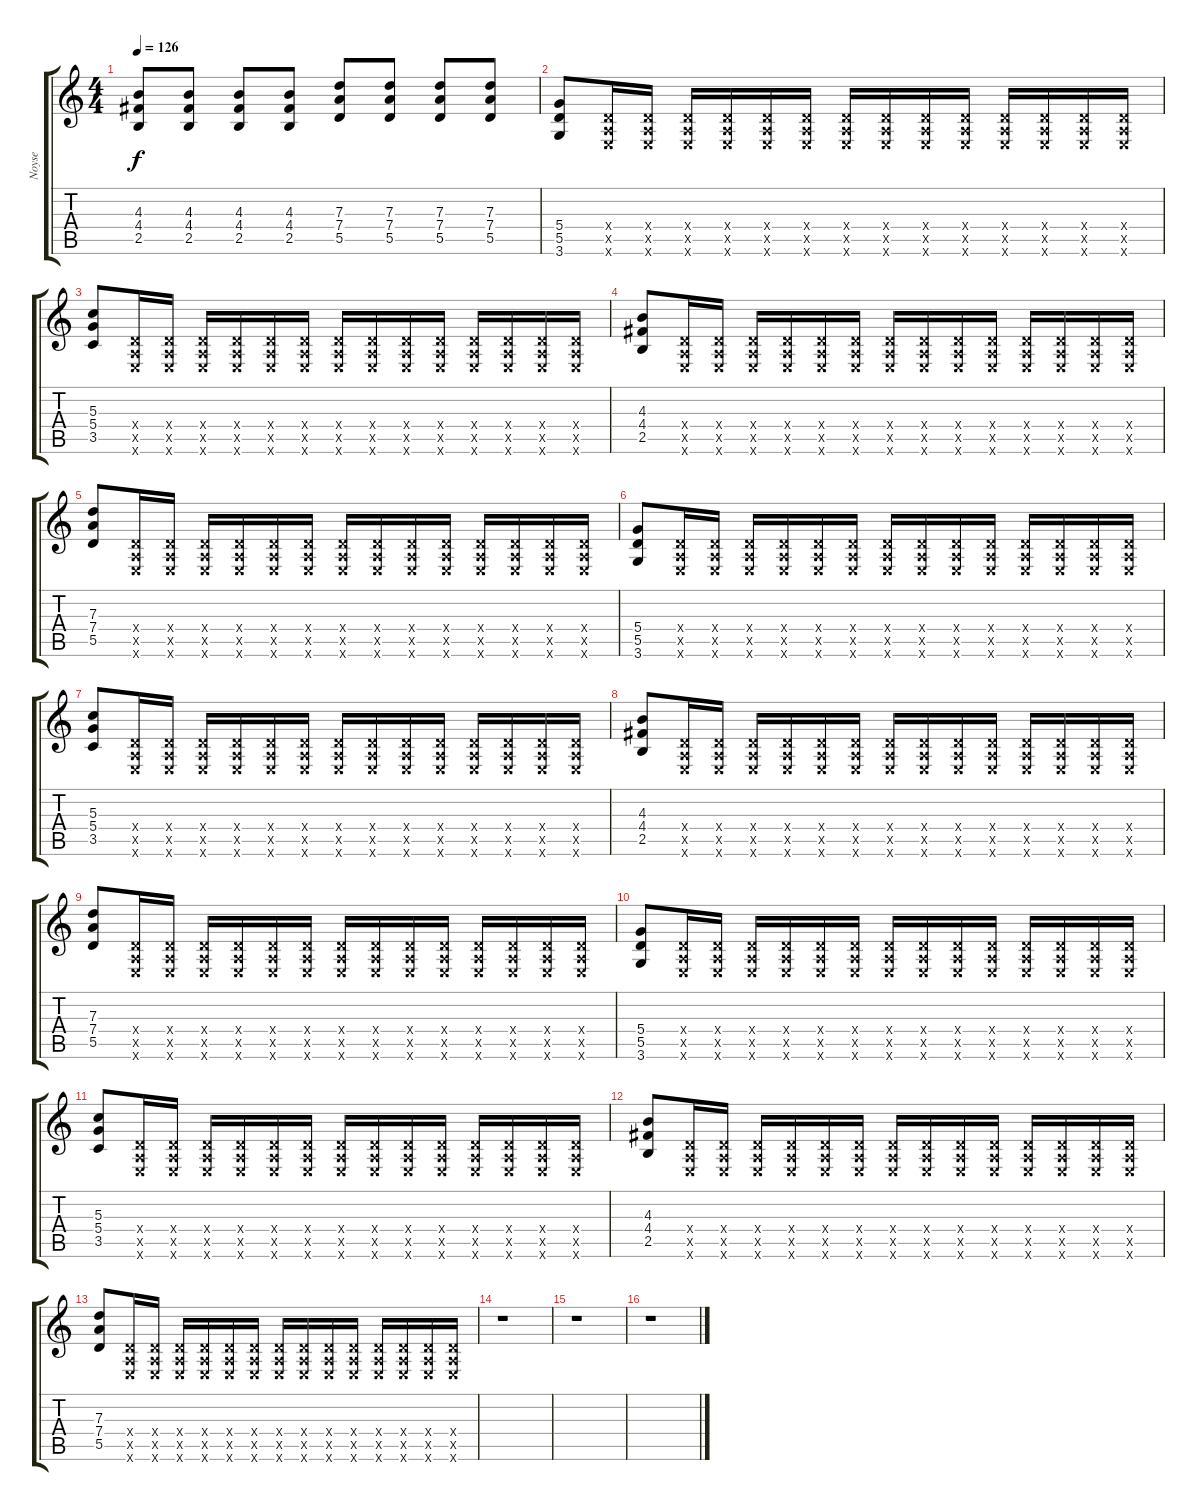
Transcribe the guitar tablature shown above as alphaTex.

\track ("Noyse" "Noyse") {instrument distortionguitar}
\staff {score tabs}
\tuning (E4 B3 G3 D3 A2 E2) {hide}
\ts (4 4)
\tempo 126
\clef g2
\ks c
(4.3 4.4 2.5).8{dy f} (4.3 4.4 2.5).8 (4.3 4.4 2.5).8 (4.3 4.4 2.5).8 (7.3 7.4 5.5).8 (7.3 7.4 5.5).8 (7.3 7.4 5.5).8 (7.3 7.4 5.5).8 |
(5.4 5.5 3.6).8{volume 13} (0.4{x} 0.5{x} 0.6{x}).16 (0.4{x} 0.5{x} 0.6{x}).16 (0.4{x} 0.5{x} 0.6{x}).16 (0.4{x} 0.5{x} 0.6{x}).16 (0.4{x} 0.5{x} 0.6{x}).16 (0.4{x} 0.5{x} 0.6{x}).16 (0.4{x} 0.5{x} 0.6{x}).16 (0.4{x} 0.5{x} 0.6{x}).16 (0.4{x} 0.5{x} 0.6{x}).16 (0.4{x} 0.5{x} 0.6{x}).16 (0.4{x} 0.5{x} 0.6{x}).16 (0.4{x} 0.5{x} 0.6{x}).16 (0.4{x} 0.5{x} 0.6{x}).16 (0.4{x} 0.5{x} 0.6{x}).16 |
(5.3 5.4 3.5).8 (0.4{x} 0.5{x} 0.6{x}).16 (0.4{x} 0.5{x} 0.6{x}).16 (0.4{x} 0.5{x} 0.6{x}).16 (0.4{x} 0.5{x} 0.6{x}).16 (0.4{x} 0.5{x} 0.6{x}).16 (0.4{x} 0.5{x} 0.6{x}).16 (0.4{x} 0.5{x} 0.6{x}).16 (0.4{x} 0.5{x} 0.6{x}).16 (0.4{x} 0.5{x} 0.6{x}).16 (0.4{x} 0.5{x} 0.6{x}).16 (0.4{x} 0.5{x} 0.6{x}).16 (0.4{x} 0.5{x} 0.6{x}).16 (0.4{x} 0.5{x} 0.6{x}).16 (0.4{x} 0.5{x} 0.6{x}).16 |
(4.3 4.4 2.5).8 (0.4{x} 0.5{x} 0.6{x}).16 (0.4{x} 0.5{x} 0.6{x}).16 (0.4{x} 0.5{x} 0.6{x}).16 (0.4{x} 0.5{x} 0.6{x}).16 (0.4{x} 0.5{x} 0.6{x}).16 (0.4{x} 0.5{x} 0.6{x}).16 (0.4{x} 0.5{x} 0.6{x}).16 (0.4{x} 0.5{x} 0.6{x}).16 (0.4{x} 0.5{x} 0.6{x}).16 (0.4{x} 0.5{x} 0.6{x}).16 (0.4{x} 0.5{x} 0.6{x}).16 (0.4{x} 0.5{x} 0.6{x}).16 (0.4{x} 0.5{x} 0.6{x}).16 (0.4{x} 0.5{x} 0.6{x}).16 |
(7.3 7.4 5.5).8 (0.4{x} 0.5{x} 0.6{x}).16 (0.4{x} 0.5{x} 0.6{x}).16 (0.4{x} 0.5{x} 0.6{x}).16 (0.4{x} 0.5{x} 0.6{x}).16 (0.4{x} 0.5{x} 0.6{x}).16 (0.4{x} 0.5{x} 0.6{x}).16 (0.4{x} 0.5{x} 0.6{x}).16 (0.4{x} 0.5{x} 0.6{x}).16 (0.4{x} 0.5{x} 0.6{x}).16 (0.4{x} 0.5{x} 0.6{x}).16 (0.4{x} 0.5{x} 0.6{x}).16 (0.4{x} 0.5{x} 0.6{x}).16 (0.4{x} 0.5{x} 0.6{x}).16 (0.4{x} 0.5{x} 0.6{x}).16 |
(5.4 5.5 3.6).8{volume 13} (0.4{x} 0.5{x} 0.6{x}).16 (0.4{x} 0.5{x} 0.6{x}).16 (0.4{x} 0.5{x} 0.6{x}).16 (0.4{x} 0.5{x} 0.6{x}).16 (0.4{x} 0.5{x} 0.6{x}).16 (0.4{x} 0.5{x} 0.6{x}).16 (0.4{x} 0.5{x} 0.6{x}).16 (0.4{x} 0.5{x} 0.6{x}).16 (0.4{x} 0.5{x} 0.6{x}).16 (0.4{x} 0.5{x} 0.6{x}).16 (0.4{x} 0.5{x} 0.6{x}).16 (0.4{x} 0.5{x} 0.6{x}).16 (0.4{x} 0.5{x} 0.6{x}).16 (0.4{x} 0.5{x} 0.6{x}).16 |
(5.3 5.4 3.5).8 (0.4{x} 0.5{x} 0.6{x}).16 (0.4{x} 0.5{x} 0.6{x}).16 (0.4{x} 0.5{x} 0.6{x}).16 (0.4{x} 0.5{x} 0.6{x}).16 (0.4{x} 0.5{x} 0.6{x}).16 (0.4{x} 0.5{x} 0.6{x}).16 (0.4{x} 0.5{x} 0.6{x}).16 (0.4{x} 0.5{x} 0.6{x}).16 (0.4{x} 0.5{x} 0.6{x}).16 (0.4{x} 0.5{x} 0.6{x}).16 (0.4{x} 0.5{x} 0.6{x}).16 (0.4{x} 0.5{x} 0.6{x}).16 (0.4{x} 0.5{x} 0.6{x}).16 (0.4{x} 0.5{x} 0.6{x}).16 |
(4.3 4.4 2.5).8 (0.4{x} 0.5{x} 0.6{x}).16 (0.4{x} 0.5{x} 0.6{x}).16 (0.4{x} 0.5{x} 0.6{x}).16 (0.4{x} 0.5{x} 0.6{x}).16 (0.4{x} 0.5{x} 0.6{x}).16 (0.4{x} 0.5{x} 0.6{x}).16 (0.4{x} 0.5{x} 0.6{x}).16 (0.4{x} 0.5{x} 0.6{x}).16 (0.4{x} 0.5{x} 0.6{x}).16 (0.4{x} 0.5{x} 0.6{x}).16 (0.4{x} 0.5{x} 0.6{x}).16 (0.4{x} 0.5{x} 0.6{x}).16 (0.4{x} 0.5{x} 0.6{x}).16 (0.4{x} 0.5{x} 0.6{x}).16 |
(7.3 7.4 5.5).8 (0.4{x} 0.5{x} 0.6{x}).16 (0.4{x} 0.5{x} 0.6{x}).16 (0.4{x} 0.5{x} 0.6{x}).16 (0.4{x} 0.5{x} 0.6{x}).16 (0.4{x} 0.5{x} 0.6{x}).16 (0.4{x} 0.5{x} 0.6{x}).16 (0.4{x} 0.5{x} 0.6{x}).16 (0.4{x} 0.5{x} 0.6{x}).16 (0.4{x} 0.5{x} 0.6{x}).16 (0.4{x} 0.5{x} 0.6{x}).16 (0.4{x} 0.5{x} 0.6{x}).16 (0.4{x} 0.5{x} 0.6{x}).16 (0.4{x} 0.5{x} 0.6{x}).16 (0.4{x} 0.5{x} 0.6{x}).16 |
(5.4 5.5 3.6).8{volume 13} (0.4{x} 0.5{x} 0.6{x}).16 (0.4{x} 0.5{x} 0.6{x}).16 (0.4{x} 0.5{x} 0.6{x}).16 (0.4{x} 0.5{x} 0.6{x}).16 (0.4{x} 0.5{x} 0.6{x}).16 (0.4{x} 0.5{x} 0.6{x}).16 (0.4{x} 0.5{x} 0.6{x}).16 (0.4{x} 0.5{x} 0.6{x}).16 (0.4{x} 0.5{x} 0.6{x}).16 (0.4{x} 0.5{x} 0.6{x}).16 (0.4{x} 0.5{x} 0.6{x}).16 (0.4{x} 0.5{x} 0.6{x}).16 (0.4{x} 0.5{x} 0.6{x}).16 (0.4{x} 0.5{x} 0.6{x}).16 |
(5.3 5.4 3.5).8 (0.4{x} 0.5{x} 0.6{x}).16 (0.4{x} 0.5{x} 0.6{x}).16 (0.4{x} 0.5{x} 0.6{x}).16 (0.4{x} 0.5{x} 0.6{x}).16 (0.4{x} 0.5{x} 0.6{x}).16 (0.4{x} 0.5{x} 0.6{x}).16 (0.4{x} 0.5{x} 0.6{x}).16 (0.4{x} 0.5{x} 0.6{x}).16 (0.4{x} 0.5{x} 0.6{x}).16 (0.4{x} 0.5{x} 0.6{x}).16 (0.4{x} 0.5{x} 0.6{x}).16 (0.4{x} 0.5{x} 0.6{x}).16 (0.4{x} 0.5{x} 0.6{x}).16 (0.4{x} 0.5{x} 0.6{x}).16 |
(4.3 4.4 2.5).8 (0.4{x} 0.5{x} 0.6{x}).16 (0.4{x} 0.5{x} 0.6{x}).16 (0.4{x} 0.5{x} 0.6{x}).16 (0.4{x} 0.5{x} 0.6{x}).16 (0.4{x} 0.5{x} 0.6{x}).16 (0.4{x} 0.5{x} 0.6{x}).16 (0.4{x} 0.5{x} 0.6{x}).16 (0.4{x} 0.5{x} 0.6{x}).16 (0.4{x} 0.5{x} 0.6{x}).16 (0.4{x} 0.5{x} 0.6{x}).16 (0.4{x} 0.5{x} 0.6{x}).16 (0.4{x} 0.5{x} 0.6{x}).16 (0.4{x} 0.5{x} 0.6{x}).16 (0.4{x} 0.5{x} 0.6{x}).16 |
(7.3 7.4 5.5).8 (0.4{x} 0.5{x} 0.6{x}).16 (0.4{x} 0.5{x} 0.6{x}).16 (0.4{x} 0.5{x} 0.6{x}).16 (0.4{x} 0.5{x} 0.6{x}).16 (0.4{x} 0.5{x} 0.6{x}).16 (0.4{x} 0.5{x} 0.6{x}).16 (0.4{x} 0.5{x} 0.6{x}).16 (0.4{x} 0.5{x} 0.6{x}).16 (0.4{x} 0.5{x} 0.6{x}).16 (0.4{x} 0.5{x} 0.6{x}).16 (0.4{x} 0.5{x} 0.6{x}).16 (0.4{x} 0.5{x} 0.6{x}).16 (0.4{x} 0.5{x} 0.6{x}).16 (0.4{x} 0.5{x} 0.6{x}).16 |
r.1{volume 10} |
r.1 |
r.1
